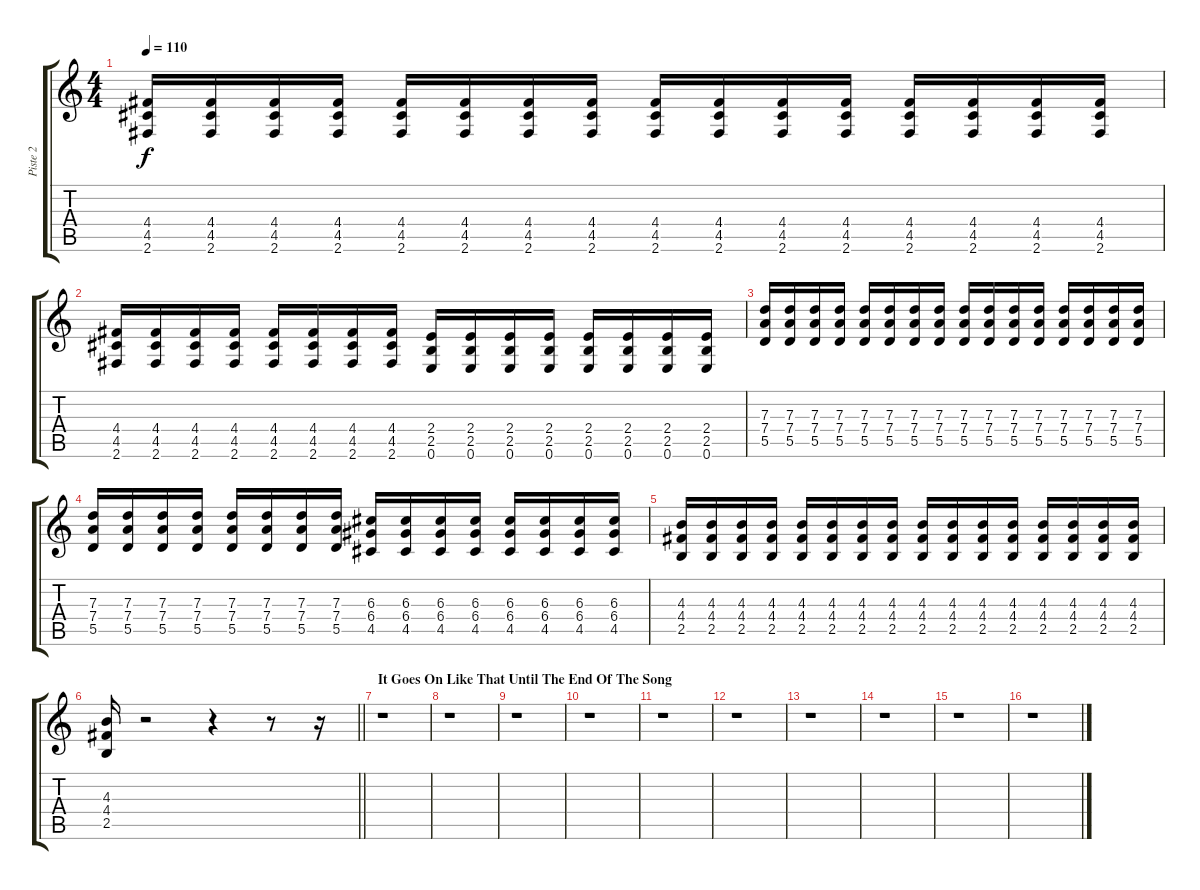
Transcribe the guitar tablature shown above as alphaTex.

\track ("Piste 2" "Piste 2") {instrument overdrivenguitar}
\staff {score tabs}
\tuning (E4 B3 G3 D3 A2 E2) {hide}
\ts (4 4)
\tempo 110
\clef g2
\ks c
(4.4 4.5 2.6).16{dy f} (4.4 4.5 2.6).16 (4.4 4.5 2.6).16 (4.4 4.5 2.6).16 (4.4 4.5 2.6).16 (4.4 4.5 2.6).16 (4.4 4.5 2.6).16 (4.4 4.5 2.6).16 (4.4 4.5 2.6).16 (4.4 4.5 2.6).16 (4.4 4.5 2.6).16 (4.4 4.5 2.6).16 (4.4 4.5 2.6).16 (4.4 4.5 2.6).16 (4.4 4.5 2.6).16 (4.4 4.5 2.6).16 |
(4.4 4.5 2.6).16 (4.4 4.5 2.6).16 (4.4 4.5 2.6).16 (4.4 4.5 2.6).16 (4.4 4.5 2.6).16 (4.4 4.5 2.6).16 (4.4 4.5 2.6).16 (4.4 4.5 2.6).16 (2.4 2.5 0.6).16 (2.4 2.5 0.6).16 (2.4 2.5 0.6).16 (2.4 2.5 0.6).16 (2.4 2.5 0.6).16 (2.4 2.5 0.6).16 (2.4 2.5 0.6).16 (2.4 2.5 0.6).16 |
(7.3 7.4 5.5).16 (7.3 7.4 5.5).16 (7.3 7.4 5.5).16 (7.3 7.4 5.5).16 (7.3 7.4 5.5).16 (7.3 7.4 5.5).16 (7.3 7.4 5.5).16 (7.3 7.4 5.5).16 (7.3 7.4 5.5).16 (7.3 7.4 5.5).16 (7.3 7.4 5.5).16 (7.3 7.4 5.5).16 (7.3 7.4 5.5).16 (7.3 7.4 5.5).16 (7.3 7.4 5.5).16 (7.3 7.4 5.5).16 |
(7.3 7.4 5.5).16 (7.3 7.4 5.5).16 (7.3 7.4 5.5).16 (7.3 7.4 5.5).16 (7.3 7.4 5.5).16 (7.3 7.4 5.5).16 (7.3 7.4 5.5).16 (7.3 7.4 5.5).16 (6.3 6.4 4.5).16 (6.3 6.4 4.5).16 (6.3 6.4 4.5).16 (6.3 6.4 4.5).16 (6.3 6.4 4.5).16 (6.3 6.4 4.5).16 (6.3 6.4 4.5).16 (6.3 6.4 4.5).16 |
(4.3 4.4 2.5).16 (4.3 4.4 2.5).16 (4.3 4.4 2.5).16 (4.3 4.4 2.5).16 (4.3 4.4 2.5).16 (4.3 4.4 2.5).16 (4.3 4.4 2.5).16 (4.3 4.4 2.5).16 (4.3 4.4 2.5).16 (4.3 4.4 2.5).16 (4.3 4.4 2.5).16 (4.3 4.4 2.5).16 (4.3 4.4 2.5).16 (4.3 4.4 2.5).16 (4.3 4.4 2.5).16 (4.3 4.4 2.5).16 |
\barLineRight lightlight
(4.3 4.4 2.5).16 r.2 r.4 r.8 r.16 |
\section ("" "It Goes On Like That Until The End Of The Song")
r.1 |
r.1 |
r.1 |
r.1 |
r.1 |
r.1 |
r.1 |
r.1 |
r.1 |
r.1
